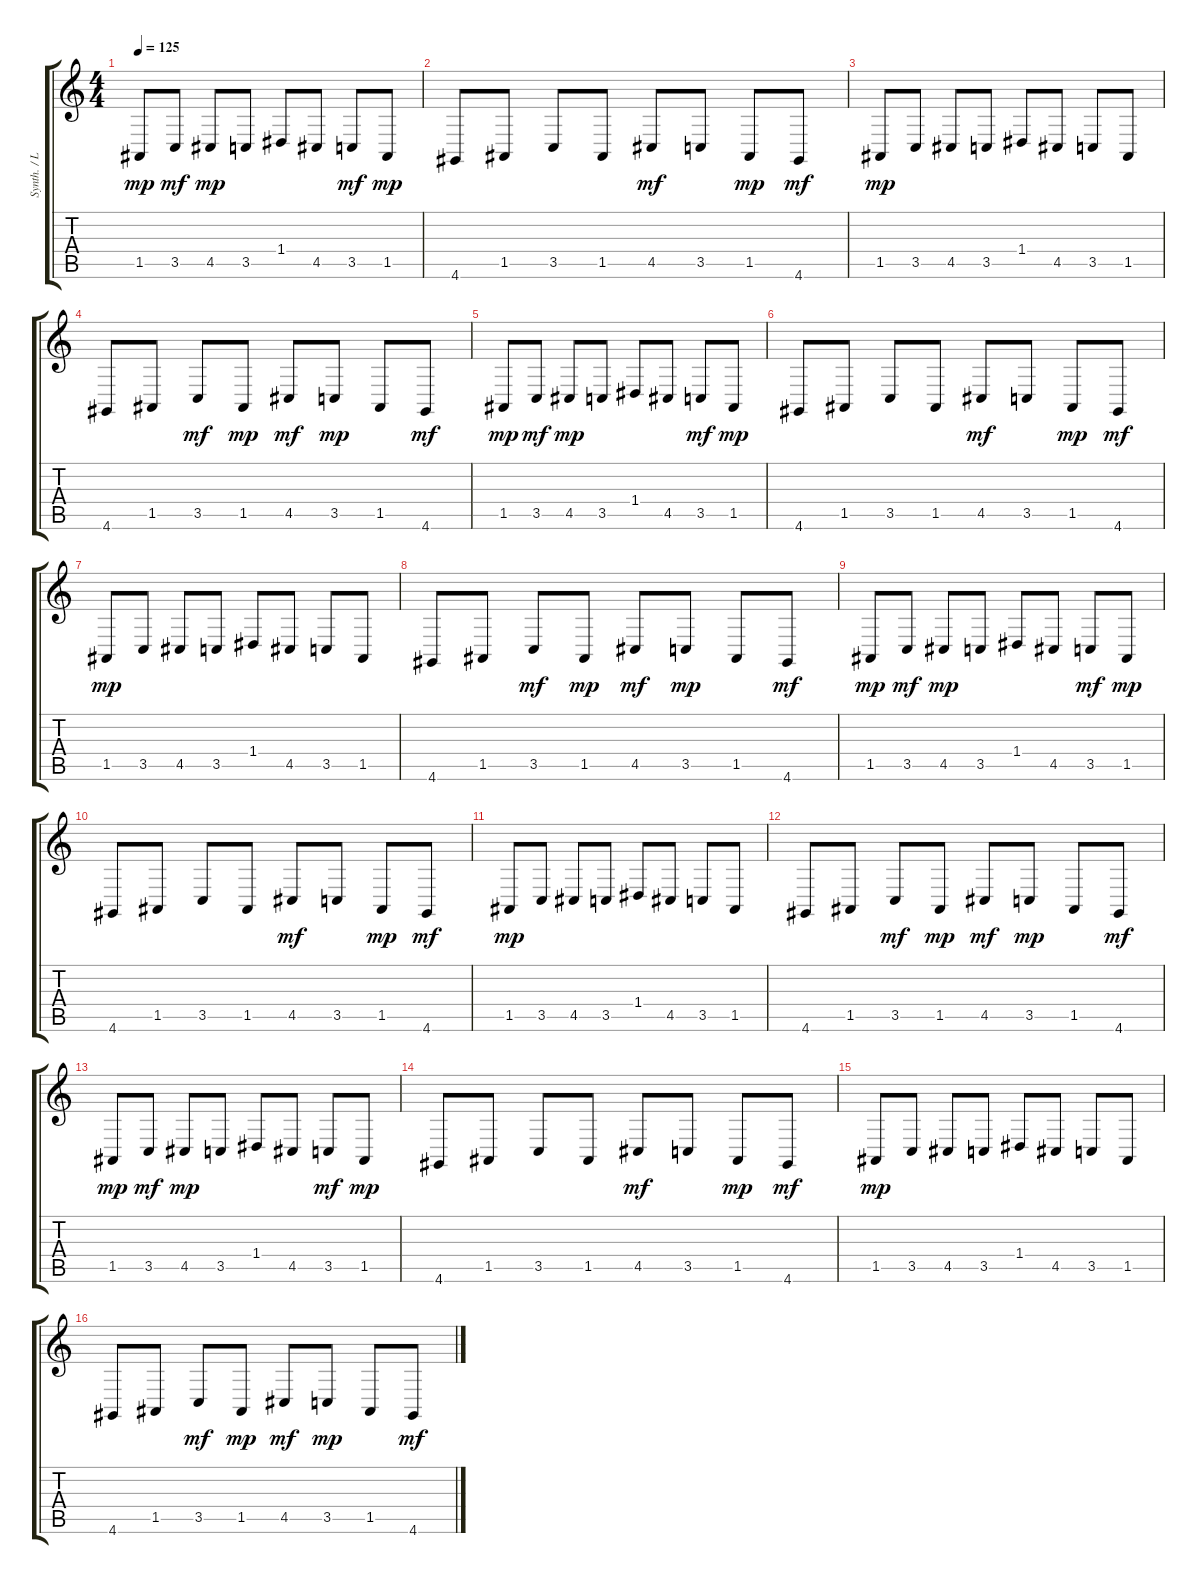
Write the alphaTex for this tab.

\track ("Synth. / Low Strings" "Synth. / L") {instrument stringensemble1}
\staff {score tabs}
\tuning (E4 B3 G3 D3 A2 E2) {hide}
\ts (4 4)
\tempo 125
\clef g2
\ks c
1.5.8{dy mp} 3.5.8{dy mf} 4.5.8{dy mp} 3.5.8 1.4.8 4.5.8 3.5.8{dy mf} 1.5.8{dy mp} |
4.6.8 1.5.8 3.5.8 1.5.8 4.5.8{dy mf} 3.5.8 1.5.8{dy mp} 4.6.8{dy mf} |
1.5.8{dy mp} 3.5.8 4.5.8 3.5.8 1.4.8 4.5.8 3.5.8 1.5.8 |
4.6.8 1.5.8 3.5.8{dy mf} 1.5.8{dy mp} 4.5.8{dy mf} 3.5.8{dy mp} 1.5.8 4.6.8{dy mf} |
1.5.8{dy mp} 3.5.8{dy mf} 4.5.8{dy mp} 3.5.8 1.4.8 4.5.8 3.5.8{dy mf} 1.5.8{dy mp} |
4.6.8 1.5.8 3.5.8 1.5.8 4.5.8{dy mf} 3.5.8 1.5.8{dy mp} 4.6.8{dy mf} |
1.5.8{dy mp} 3.5.8 4.5.8 3.5.8 1.4.8 4.5.8 3.5.8 1.5.8 |
4.6.8 1.5.8 3.5.8{dy mf} 1.5.8{dy mp} 4.5.8{dy mf} 3.5.8{dy mp} 1.5.8 4.6.8{dy mf} |
1.5.8{dy mp} 3.5.8{dy mf} 4.5.8{dy mp} 3.5.8 1.4.8 4.5.8 3.5.8{dy mf} 1.5.8{dy mp} |
4.6.8 1.5.8 3.5.8 1.5.8 4.5.8{dy mf} 3.5.8 1.5.8{dy mp} 4.6.8{dy mf} |
1.5.8{dy mp} 3.5.8 4.5.8 3.5.8 1.4.8 4.5.8 3.5.8 1.5.8 |
4.6.8 1.5.8 3.5.8{dy mf} 1.5.8{dy mp} 4.5.8{dy mf} 3.5.8{dy mp} 1.5.8 4.6.8{dy mf} |
1.5.8{dy mp} 3.5.8{dy mf} 4.5.8{dy mp} 3.5.8 1.4.8 4.5.8 3.5.8{dy mf} 1.5.8{dy mp} |
4.6.8 1.5.8 3.5.8 1.5.8 4.5.8{dy mf} 3.5.8 1.5.8{dy mp} 4.6.8{dy mf} |
1.5.8{dy mp} 3.5.8 4.5.8 3.5.8 1.4.8 4.5.8 3.5.8 1.5.8 |
4.6.8 1.5.8 3.5.8{dy mf} 1.5.8{dy mp} 4.5.8{dy mf} 3.5.8{dy mp} 1.5.8 4.6.8{dy mf}
